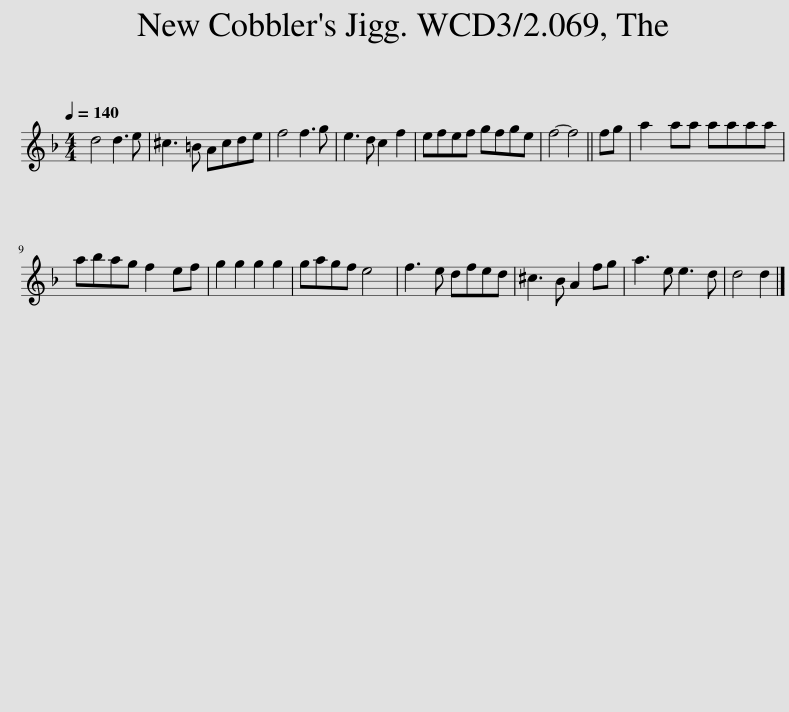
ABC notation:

X:1
L:1/8
Q:1/4=140
M:4/4
I:linebreak $
K:Dmin
V:1 treble
V:1
 d4 d3 e | ^c3 =B Acde | f4 f3 g | e3 d c2 f2 | efef gfge | %5
 f4- f4 || fg | a2 aa aaaa |$ abag f2 ef | g2 g2 g2 g2 | %10
 gagf e4 | f3 e dfed | ^c3 B A2 fg | a3 e e3 d | d4 d2 |] %15
